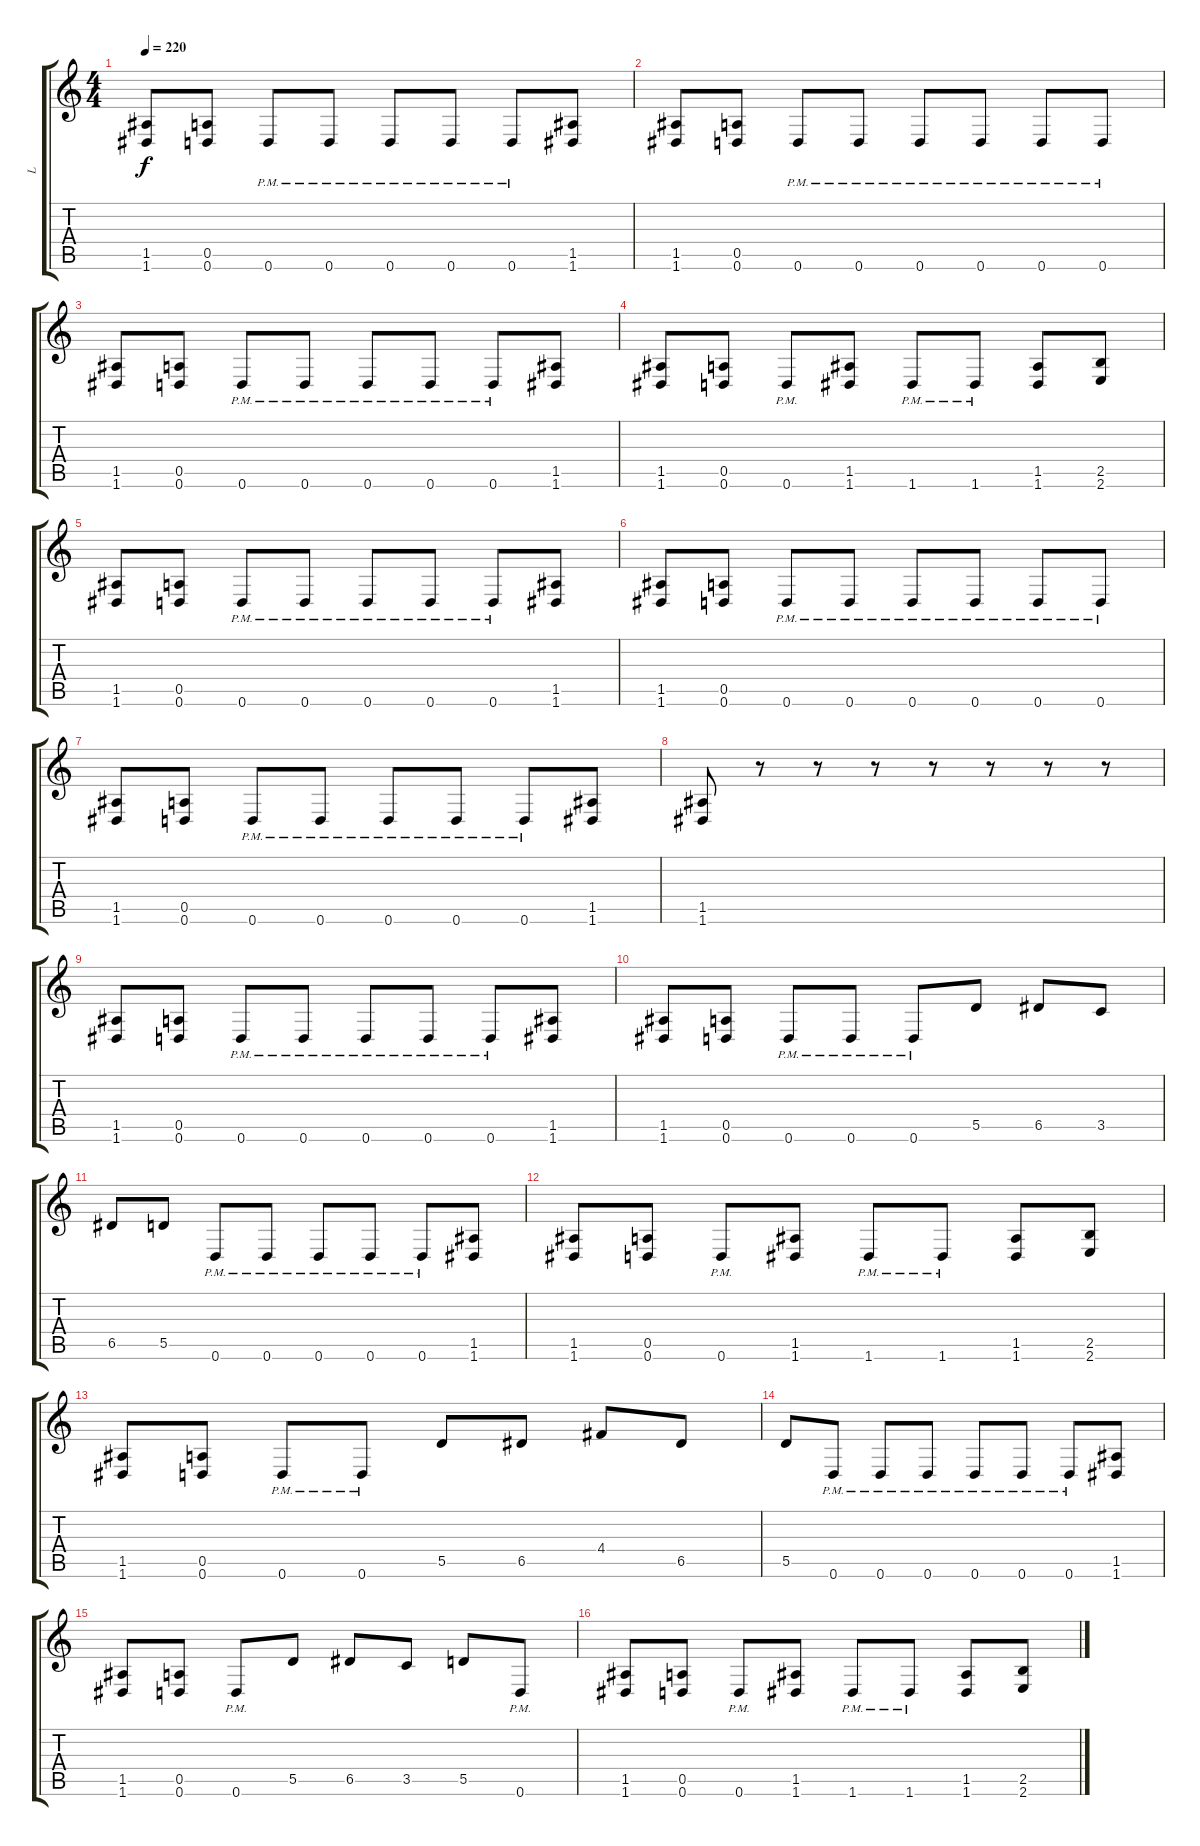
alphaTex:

\track ("L" "L") {instrument distortionguitar}
\staff {score tabs}
\tuning (E4 B3 G3 D3 A2 D2) {hide}
\ts (4 4)
\tempo 220
\clef g2
\ks c
(1.5 1.6).8{dy f} (0.5 0.6).8 0.6{pm}.8 0.6{pm}.8 0.6{pm}.8 0.6{pm}.8 0.6{pm}.8 (1.5 1.6).8 |
(1.5 1.6).8 (0.5 0.6).8 0.6{pm}.8 0.6{pm}.8 0.6{pm}.8 0.6{pm}.8 0.6{pm}.8 0.6{pm}.8 |
(1.5 1.6).8 (0.5 0.6).8 0.6{pm}.8 0.6{pm}.8 0.6{pm}.8 0.6{pm}.8 0.6{pm}.8 (1.5 1.6).8 |
(1.5 1.6).8 (0.5 0.6).8 0.6{pm}.8 (1.5 1.6).8 1.6{pm}.8 1.6{pm}.8 (1.5 1.6).8 (2.5 2.6).8 |
(1.5 1.6).8 (0.5 0.6).8 0.6{pm}.8 0.6{pm}.8 0.6{pm}.8 0.6{pm}.8 0.6{pm}.8 (1.5 1.6).8 |
(1.5 1.6).8 (0.5 0.6).8 0.6{pm}.8 0.6{pm}.8 0.6{pm}.8 0.6{pm}.8 0.6{pm}.8 0.6{pm}.8 |
(1.5 1.6).8 (0.5 0.6).8 0.6{pm}.8 0.6{pm}.8 0.6{pm}.8 0.6{pm}.8 0.6{pm}.8 (1.5 1.6).8 |
(1.5 1.6).8 r.8 r.8 r.8 r.8 r.8 r.8 r.8 |
(1.5 1.6).8 (0.5 0.6).8 0.6{pm}.8 0.6{pm}.8 0.6{pm}.8 0.6{pm}.8 0.6{pm}.8 (1.5 1.6).8 |
(1.5 1.6).8 (0.5 0.6).8 0.6{pm}.8 0.6{pm}.8 0.6{pm}.8 5.5.8 6.5.8 3.5.8 |
6.5.8 5.5.8 0.6{pm}.8 0.6{pm}.8 0.6{pm}.8 0.6{pm}.8 0.6{pm}.8 (1.5 1.6).8 |
(1.5 1.6).8 (0.5 0.6).8 0.6{pm}.8 (1.5 1.6).8 1.6{pm}.8 1.6{pm}.8 (1.5 1.6).8 (2.5 2.6).8 |
(1.5 1.6).8 (0.5 0.6).8 0.6{pm}.8 0.6{pm}.8 5.5.8 6.5.8 4.4.8 6.5.8 |
5.5.8 0.6{pm}.8 0.6{pm}.8 0.6{pm}.8 0.6{pm}.8 0.6{pm}.8 0.6{pm}.8 (1.5 1.6).8 |
(1.5 1.6).8 (0.5 0.6).8 0.6{pm}.8 5.5.8 6.5.8 3.5.8 5.5.8 0.6{pm}.8 |
(1.5 1.6).8 (0.5 0.6).8 0.6{pm}.8 (1.5 1.6).8 1.6{pm}.8 1.6{pm}.8 (1.5 1.6).8 (2.5 2.6).8
